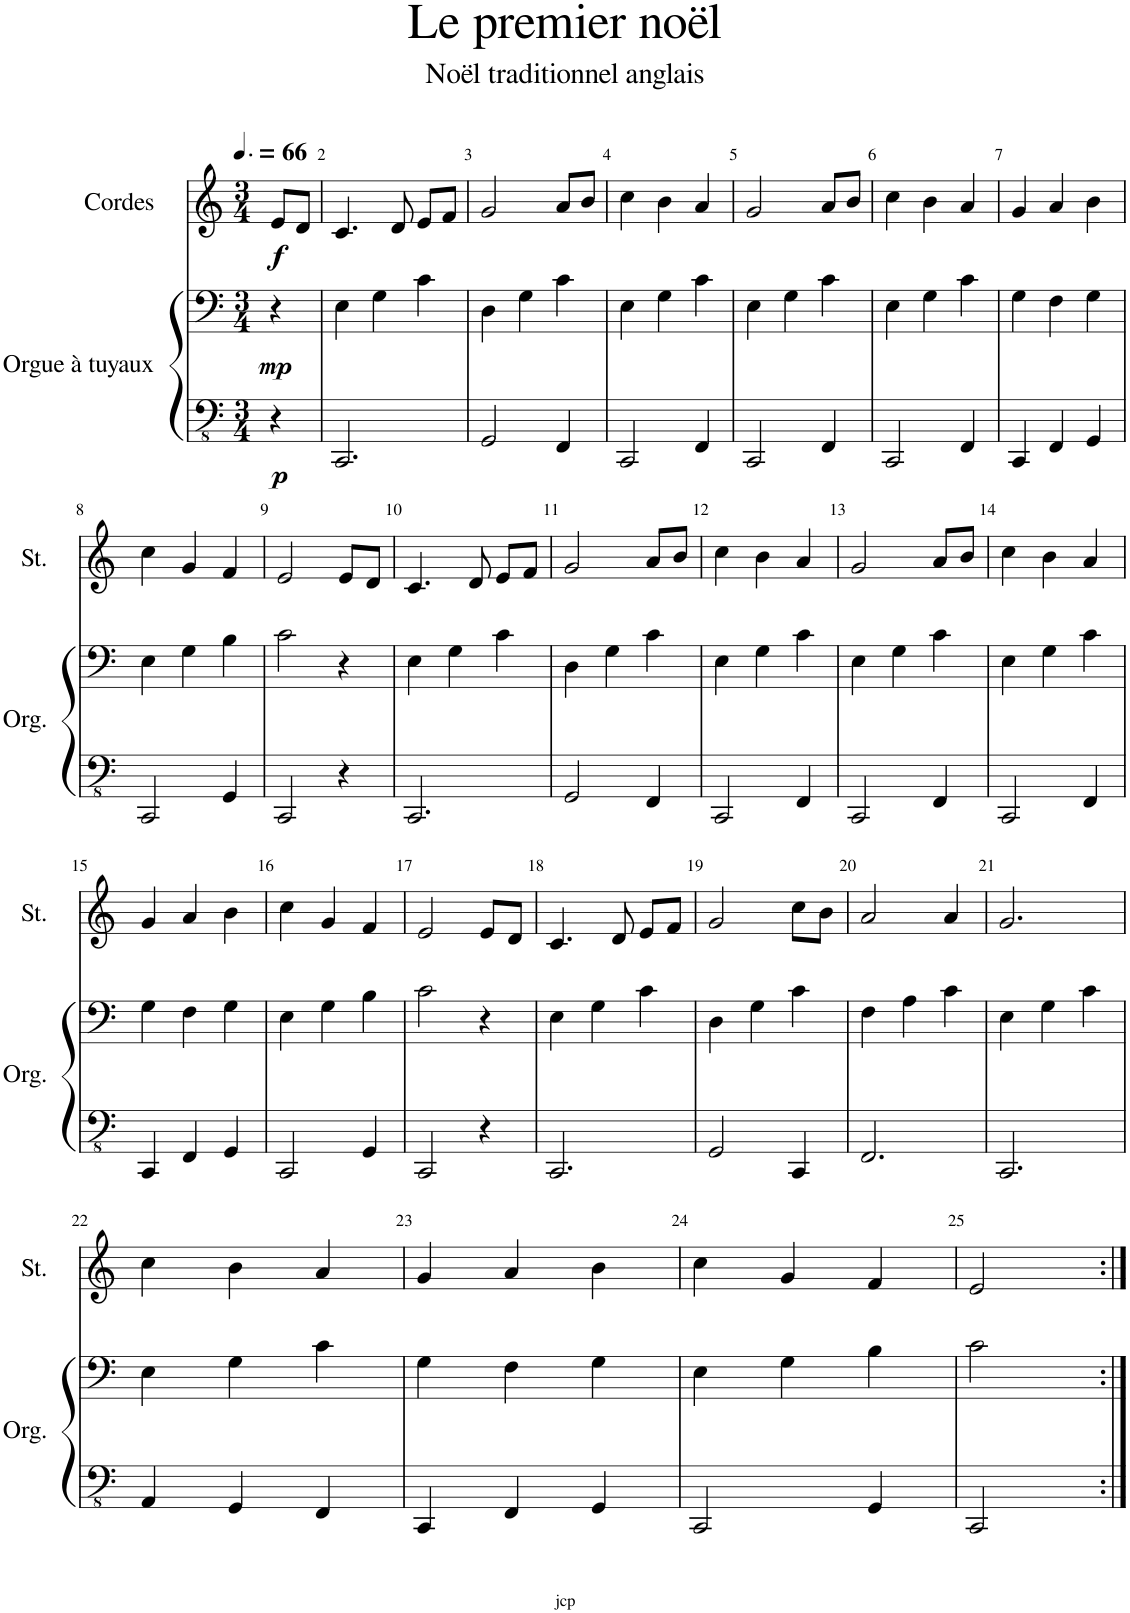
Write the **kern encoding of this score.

**kern	**kern	**dynam	**kern	**dynam
*part2	*part2	*part2	*part1	*part1
*staff3	*staff2	*staff2/3	*staff1	*staff1
*I"Orgue à tuyaux	*	*	*I"Cordes	*
*I'Org.	*	*	*	*
*clefFv4	*clefF4	*	*clefG2	*
*k[]	*k[]	*	*k[]	*
*M3/4	*M3/4	*	*M3/4	*
*MM99	*MM99	*	*MM99	*
=1	=1	=1	=1	=1
!	!	!LO:DY:b=2	!	!
!	!	!LO:DY:n=1:b	!	!LO:DY:b
4r	4r	p mp	8e/L	f
.	.	.	8d/J	.
=2	=2	=2	=2	=2
2.CCC/	4E\	.	4.c/	.
.	4G\	.	.	.
.	.	.	8d/	.
.	4c\	.	8e/L	.
.	.	.	8f/J	.
=3	=3	=3	=3	=3
2GGG/	4D\	.	2g/	.
.	4G\	.	.	.
4FFF/	4c\	.	8a/L	.
.	.	.	8b/J	.
=4	=4	=4	=4	=4
2CCC/	4E\	.	4cc\	.
.	4G\	.	4b\	.
4FFF/	4c\	.	4a/	.
=5	=5	=5	=5	=5
2CCC/	4E\	.	2g/	.
.	4G\	.	.	.
4FFF/	4c\	.	8a/L	.
.	.	.	8b/J	.
=6	=6	=6	=6	=6
2CCC/	4E\	.	4cc\	.
.	4G\	.	4b\	.
4FFF/	4c\	.	4a/	.
=7	=7	=7	=7	=7
4CCC/	4G\	.	4g/	.
4FFF/	4F\	.	4a/	.
4GGG/	4G\	.	4b\	.
!!LO:LB:g=z
=8	=8	=8	=8	=8
2CCC/	4E\	.	4cc\	.
.	4G\	.	4g/	.
4GGG/	4B\	.	4f/	.
=9	=9	=9	=9	=9
2CCC/	2c\	.	2e/	.
4r	4r	.	8e/L	.
.	.	.	8d/J	.
=10	=10	=10	=10	=10
2.CCC/	4E\	.	4.c/	.
.	4G\	.	.	.
.	.	.	8d/	.
.	4c\	.	8e/L	.
.	.	.	8f/J	.
=11	=11	=11	=11	=11
2GGG/	4D\	.	2g/	.
.	4G\	.	.	.
4FFF/	4c\	.	8a/L	.
.	.	.	8b/J	.
=12	=12	=12	=12	=12
2CCC/	4E\	.	4cc\	.
.	4G\	.	4b\	.
4FFF/	4c\	.	4a/	.
=13	=13	=13	=13	=13
2CCC/	4E\	.	2g/	.
.	4G\	.	.	.
4FFF/	4c\	.	8a/L	.
.	.	.	8b/J	.
=14	=14	=14	=14	=14
2CCC/	4E\	.	4cc\	.
.	4G\	.	4b\	.
4FFF/	4c\	.	4a/	.
!!LO:LB:g=z
=15	=15	=15	=15	=15
4CCC/	4G\	.	4g/	.
4FFF/	4F\	.	4a/	.
4GGG/	4G\	.	4b\	.
=16	=16	=16	=16	=16
2CCC/	4E\	.	4cc\	.
.	4G\	.	4g/	.
4GGG/	4B\	.	4f/	.
=17	=17	=17	=17	=17
2CCC/	2c\	.	2e/	.
4r	4r	.	8e/L	.
.	.	.	8d/J	.
=18	=18	=18	=18	=18
2.CCC/	4E\	.	4.c/	.
.	4G\	.	.	.
.	.	.	8d/	.
.	4c\	.	8e/L	.
.	.	.	8f/J	.
=19	=19	=19	=19	=19
2GGG/	4D\	.	2g/	.
.	4G\	.	.	.
4CCC/	4c\	.	8cc\L	.
.	.	.	8b\J	.
=20	=20	=20	=20	=20
2.FFF/	4F\	.	2a/	.
.	4A\	.	.	.
.	4c\	.	4a/	.
=21	=21	=21	=21	=21
2.CCC/	4E\	.	2.g/	.
.	4G\	.	.	.
.	4c\	.	.	.
!!LO:LB:g=z
=22	=22	=22	=22	=22
4AAA/	4E\	.	4cc\	.
4GGG/	4G\	.	4b\	.
4FFF/	4c\	.	4a/	.
=23	=23	=23	=23	=23
4CCC/	4G\	.	4g/	.
4FFF/	4F\	.	4a/	.
4GGG/	4G\	.	4b\	.
=24	=24	=24	=24	=24
2CCC/	4E\	.	4cc\	.
.	4G\	.	4g/	.
4GGG/	4B\	.	4f/	.
=25	=25	=25	=25	=25
2CCC/	2c\	.	2e/	.
=:|!	=:|!	=:|!	=:|!	=:|!
*-	*-	*-	*-	*-
